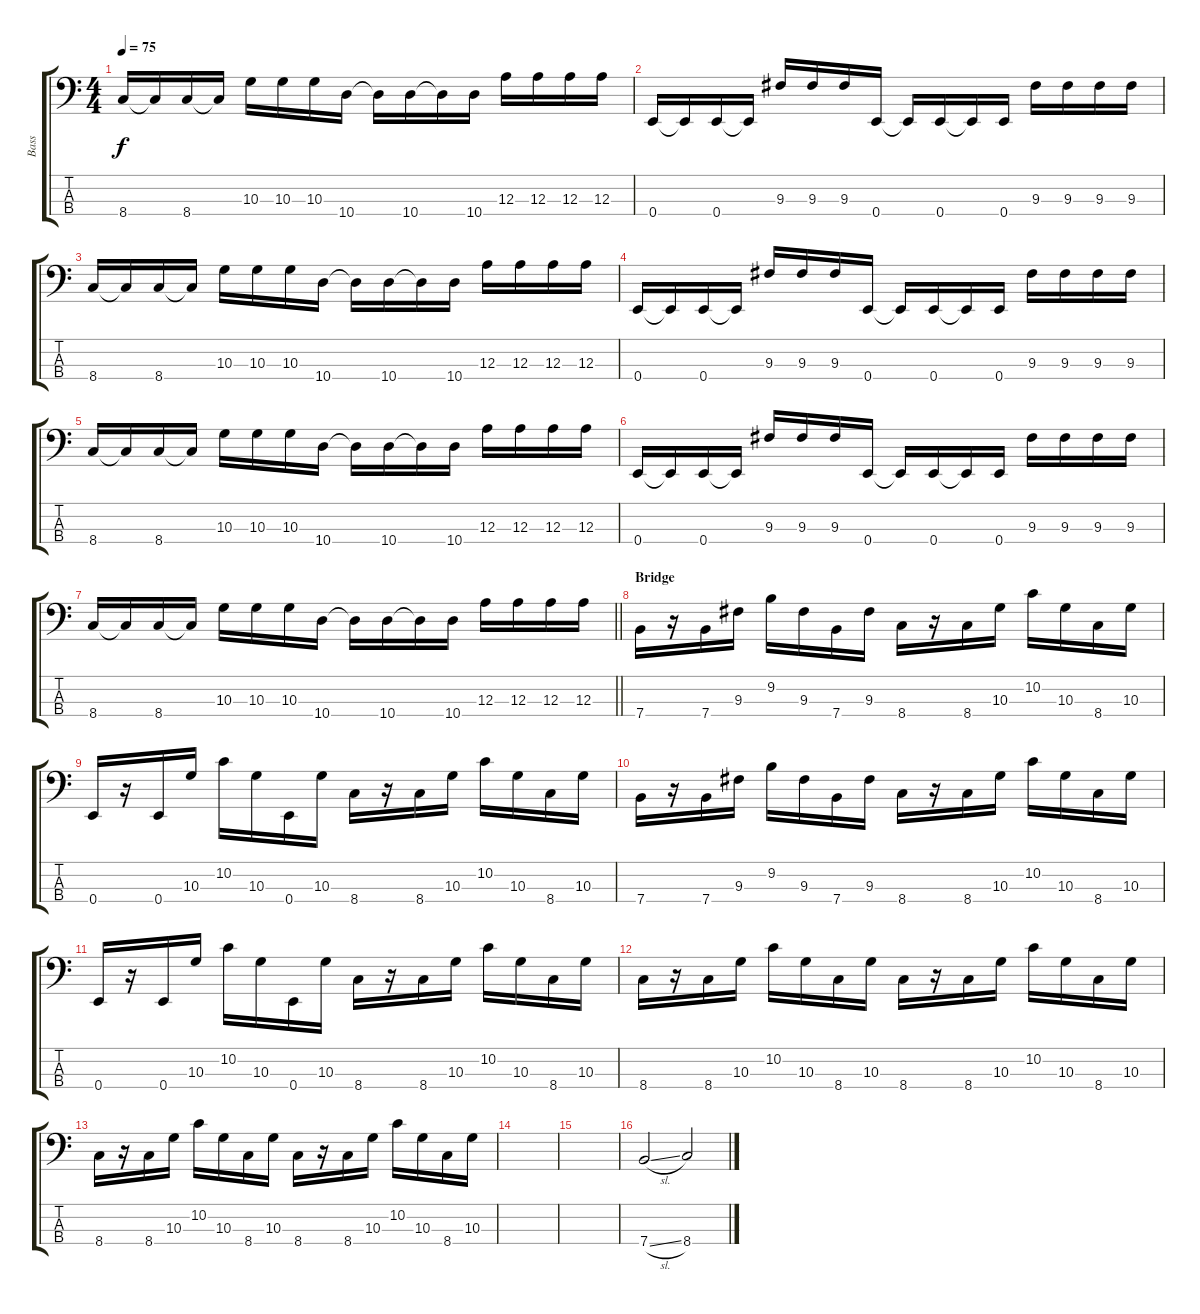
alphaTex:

\track ("Bass" "Bass") {instrument electricbassfinger}
\staff {score tabs}
\tuning (G2 D2 A1 E1) {hide}
\ts (4 4)
\tempo 75
\clef f4
\ks c
8.4.16{dy f} 8.4{t}.16 8.4.16 8.4{t}.16 10.3.16 10.3.16 10.3.16 10.4.16 10.4{t}.16 10.4.16 10.4{t}.16 10.4.16 12.3.16 12.3.16 12.3.16 12.3.16 |
0.4.16 0.4{t}.16 0.4.16 0.4{t}.16 9.3.16 9.3.16 9.3.16 0.4.16 0.4{t}.16 0.4.16 0.4{t}.16 0.4.16 9.3.16 9.3.16 9.3.16 9.3.16 |
8.4.16 8.4{t}.16 8.4.16 8.4{t}.16 10.3.16 10.3.16 10.3.16 10.4.16 10.4{t}.16 10.4.16 10.4{t}.16 10.4.16 12.3.16 12.3.16 12.3.16 12.3.16 |
0.4.16 0.4{t}.16 0.4.16 0.4{t}.16 9.3.16 9.3.16 9.3.16 0.4.16 0.4{t}.16 0.4.16 0.4{t}.16 0.4.16 9.3.16 9.3.16 9.3.16 9.3.16 |
8.4.16 8.4{t}.16 8.4.16 8.4{t}.16 10.3.16 10.3.16 10.3.16 10.4.16 10.4{t}.16 10.4.16 10.4{t}.16 10.4.16 12.3.16 12.3.16 12.3.16 12.3.16 |
0.4.16 0.4{t}.16 0.4.16 0.4{t}.16 9.3.16 9.3.16 9.3.16 0.4.16 0.4{t}.16 0.4.16 0.4{t}.16 0.4.16 9.3.16 9.3.16 9.3.16 9.3.16 |
\barLineRight lightlight
8.4.16 8.4{t}.16 8.4.16 8.4{t}.16 10.3.16 10.3.16 10.3.16 10.4.16 10.4{t}.16 10.4.16 10.4{t}.16 10.4.16 12.3.16 12.3.16 12.3.16 12.3.16 |
\section ("" "Bridge")
7.4.16 r.16 7.4.16 9.3.16 9.2.16 9.3.16 7.4.16 9.3.16 8.4.16 r.16 8.4.16 10.3.16 10.2.16 10.3.16 8.4.16 10.3.16 |
0.4.16 r.16 0.4.16 10.3.16 10.2.16 10.3.16 0.4.16 10.3.16 8.4.16 r.16 8.4.16 10.3.16 10.2.16 10.3.16 8.4.16 10.3.16 |
7.4.16 r.16 7.4.16 9.3.16 9.2.16 9.3.16 7.4.16 9.3.16 8.4.16 r.16 8.4.16 10.3.16 10.2.16 10.3.16 8.4.16 10.3.16 |
0.4.16 r.16 0.4.16 10.3.16 10.2.16 10.3.16 0.4.16 10.3.16 8.4.16 r.16 8.4.16 10.3.16 10.2.16 10.3.16 8.4.16 10.3.16 |
8.4.16 r.16 8.4.16 10.3.16 10.2.16 10.3.16 8.4.16 10.3.16 8.4.16 r.16 8.4.16 10.3.16 10.2.16 10.3.16 8.4.16 10.3.16 |
8.4.16 r.16 8.4.16 10.3.16 10.2.16 10.3.16 8.4.16 10.3.16 8.4.16 r.16 8.4.16 10.3.16 10.2.16 10.3.16 8.4.16 10.3.16 |
|
|
7.4{sl}.2 8.4.2
